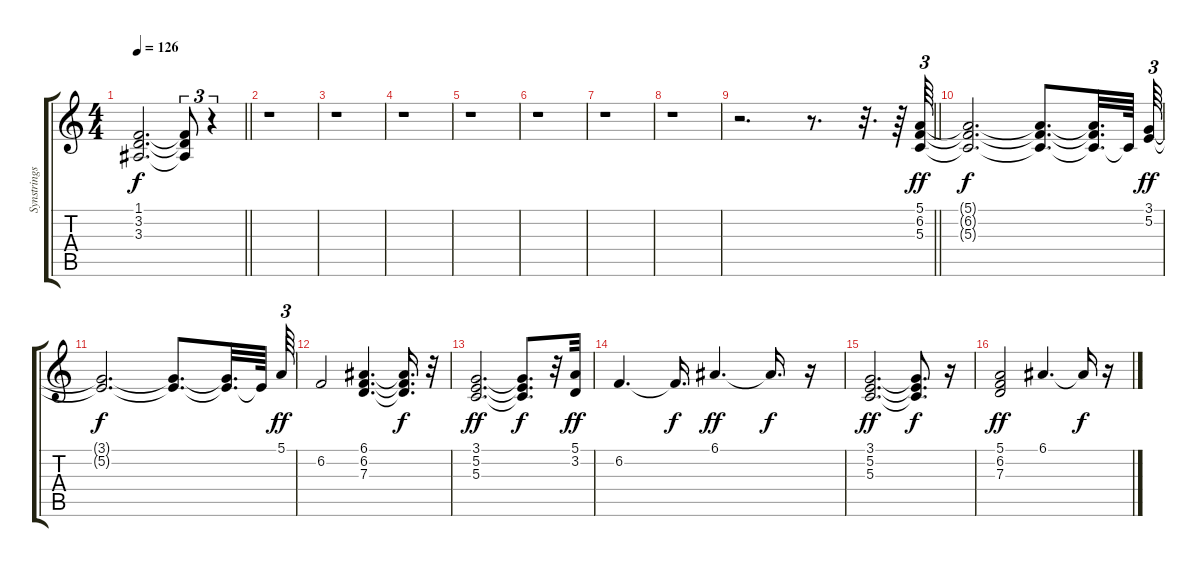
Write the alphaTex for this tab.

\track ("Synstrings          " "Synstrings") {instrument synthstrings2}
\staff {score tabs}
\tuning (E4 B3 G3 D3 A2 E2) {hide}
\ts (4 4)
\tempo 126
\clef g2
\barLineRight lightlight
\ks c
(1.1{t} 3.2{t} 3.3{t}).2{d dy f} (1.1{t} 3.2{t} 3.3{t}).8{tu (3 2)} r.4{tu (3 2)} |
r.1 |
r.1 |
r.1 |
r.1 |
r.1 |
r.1 |
r.1 |
\barLineRight lightlight
r.2{d} r.8{d} r.32{d} r.64 (5.1 6.2 5.3).64{tu (3 2) dy ff} |
(5.1{t} 6.2{t} 5.3{t}).2{d dy f} (5.1{t} 6.2{t} 5.3{t}).8{d} (5.1{t} 6.2{t} 5.3{t}).32{d} 5.3{t}.64 (3.1 5.2).64{tu (3 2) dy ff} |
(3.1{t} 5.2{t}).2{d dy f} (3.1{t} 5.2{t}).8{d} (3.1{t} 5.2{t}).32{d} 5.2{t}.64 5.1.64{tu (3 2) dy ff} |
6.2.2 (6.1 6.2 7.3).4{d} (6.1{t} 6.2{t} 7.3{t}).16{d dy f} r.32 |
(3.1 5.2 5.3).2{d dy ff} (3.1{t} 5.2{t} 5.3{t}).8{d dy f} r.32 (5.1 3.2).32{dy ff} |
6.2.4{d} 6.2{t}.16{d dy f} 6.1.4{d dy ff} 6.1{t}.16{d dy f} r.16 |
(3.1 5.2 5.3).2{d dy ff} (3.1{t} 5.2{t} 5.3{t}).8{d dy f} r.16 |
(5.1 6.2 7.3).2{dy ff} 6.1.4{d} 6.1{t}.16{dy f} r.16
